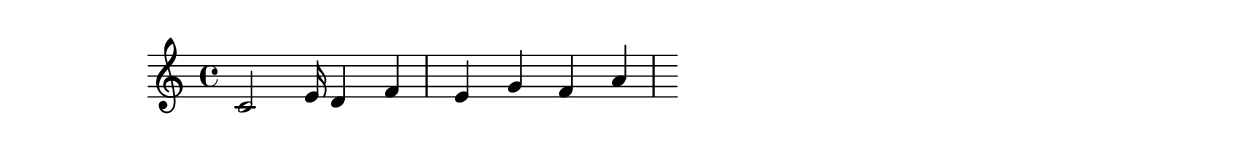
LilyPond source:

\version "2.20.0"
    \score {
      \new Staff {
        \time 4/4
        \clef treble
        \key c \major
        c'2 e'16 d'4 f'4 e'4 g'4 f'4 a'4 
      }
    }
    